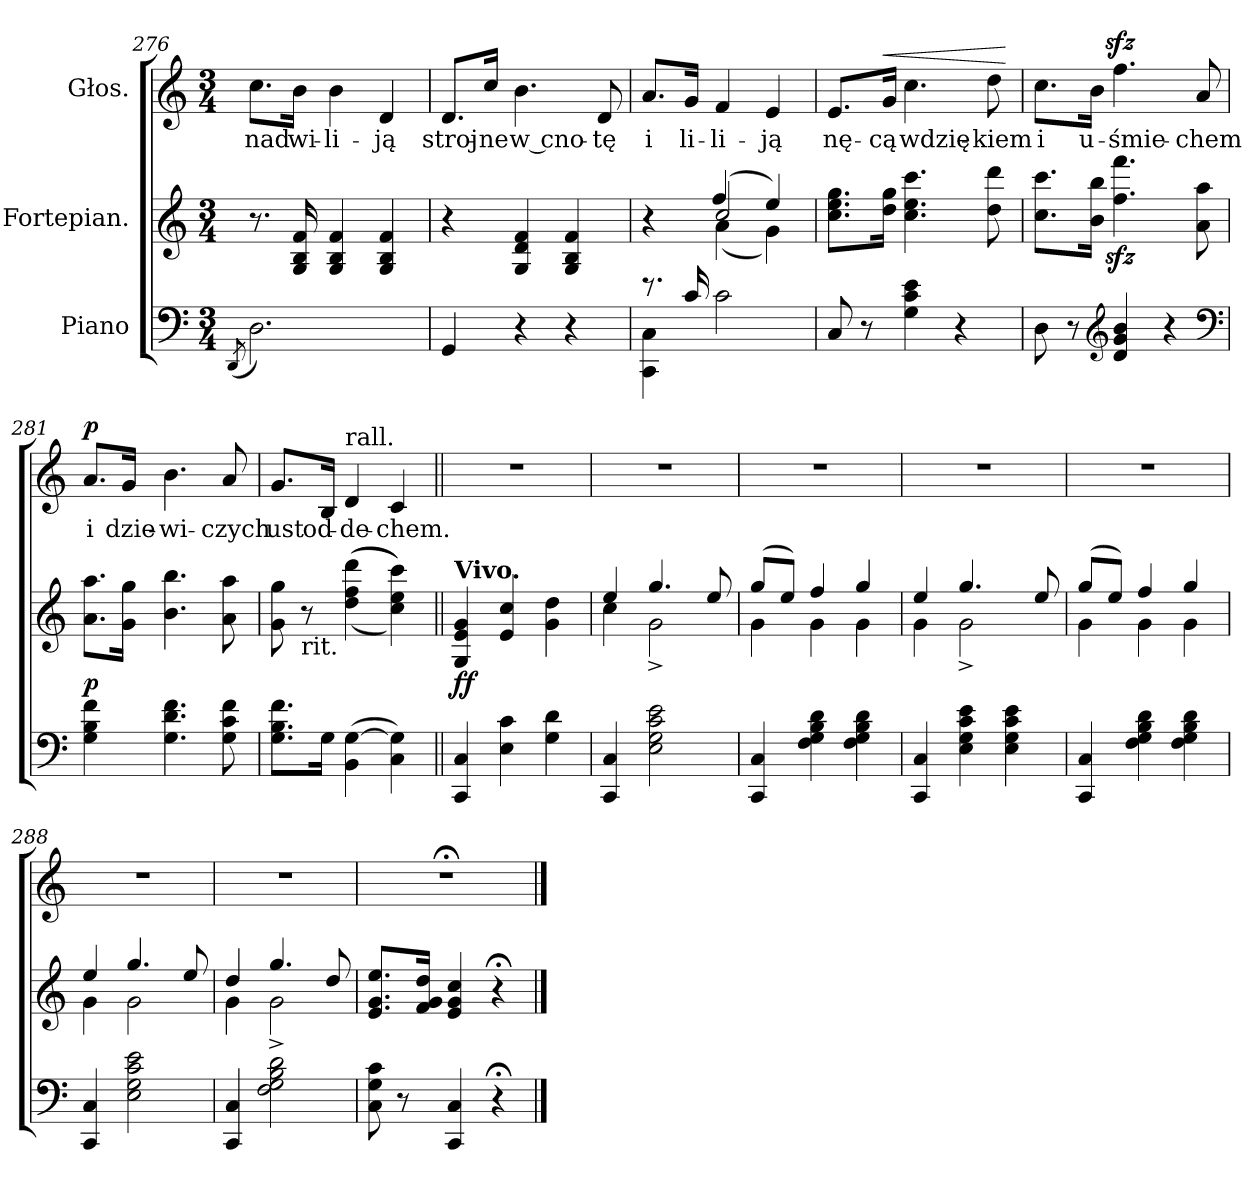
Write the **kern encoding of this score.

**kern	**kern	**dynam	**kern	**text	**dynam
*part3	*part2	*part2	*part1	*part1	*part1
*staff3	*staff2	*staff2	*staff1	*staff1	*staff1
*I"Piano	*I"Fortepian.	*	*I"Głos.	*	*
*clefF4	*clefG2	*	*clefG2	*	*
*k[]	*k[]	*	*k[]	*	*
*M3/4	*M3/4	*	*M3/4	*	*
=276	=276	=276	=276	=276	=276
(8qDD/	.	.	.	.	.
2.D)	8.r	.	8.cc\L	nad	.
.	16G 16B 16f	.	16b\Jk	wi-	.
.	4G 4B 4f	.	4b	-li-	.
.	4G 4B 4f	.	4d	-ją	.
=277	=277	=277	=277	=277	=277
4GG	4r	.	8.d/L	stroj-	.
.	.	.	16cc/Jk	-ne	.
4r	4G 4d 4f	.	4.b	w cno-	.
4r	4G 4B 4f	.	.	.	.
.	.	.	8d	-tę	.
=278	=278	=278	=278	=278	=278
*^	*^	*	*	*	*
*	*	*	*^	*	*	*	*
8.r	4CC 4C	4r	4ryy	4ryy	.	8.a/L	i	.
16c	.	.	.	.	.	16g/Jk	li-	.
2c	2ryy	2cc	(4a	(4ff/	.	4f	-li-	.
.	.	.	4g)	4ee/)	.	4e	-ją	.
*v	*v	*	*	*	*	*	*	*
*	*v	*v	*v	*	*	*	*
=279	=279	=279	=279	=279	=279
8C	8.cc 8.ee 8.ggL	.	8.e/L	nę-	.
8r	.	.	.	.	.
!	!	!	!	!	!LO:HP:a
.	16dd 16ggJk	.	16g/Jk	-cą	<
4G 4c 4e	4.cc 4.ee 4.ccc	.	4.cc	wdzię-	.
4r	.	.	.	.	.
.	8dd 8ddd	.	8dd	-kiem	.
.	.	.	.	.	[
=280	=280	=280	=280	=280	=280
8D	8.cc 8.cccL	.	8.cc\L	i	.
8r	.	.	.	.	.
.	16b 16bbJk	.	16b\Jk	u-	.
*clefG2	*	*	*	*	*
4d 4g 4b	4.ffzz 4.fffzz	.	4.ffzz>	-śmie-	.
4r	.	.	.	.	.
.	8a 8aa	.	8a	-chem	.
*clefF4	*	*	*	*	*
=281	=281	=281	=281	=281	=281
!	!	!	!	!	!LO:DY:a
4G 4B 4f	8.a 8.aaL	p	8.a/L	i	p
.	16g 16ggJk	.	16g/Jk	dzie-	.
4.G 4.d 4.f	4.b 4.bb	.	4.b	-wi-	.
8G 8c 8f	8a 8aa	.	8a	-czych	.
=282	=282	=282	=282	=282	=282
8.G 8.B 8.fL	8g 8gg	.	8.g/L	ust	.
!	!LO:TX:b:t=rit.	!	!	!	!
.	8r	.	.	.	.
16GJk	.	.	16B/Jk	od-	.
!	!	!	!LO:TX:a:t=rall.	!	!
(<4BB [4G	(>(>(<4dd 4ff 4ddd	.	4d	-de-	.
4C 4G])	4cc 4ee 4ccc)))	.	4c	-chem.	.
=283||	=283||	=283||	=283||	=283||	=283||
!	!LO:TX:a:B:t=Vivo.	!	!	!	!
4CC 4C	4G 4e 4g	ff	2.r	.	.
4E 4c	4e 4cc	.	.	.	.
4G 4d	4g 4dd	.	.	.	.
=284	=284	=284	=284	=284	=284
*	*^	*	*	*	*
4CC 4C	4ee	4cc	.	2.r	.	.
2E 2G 2c 2e	4.gg	2g^	.	.	.	.
.	8ee	.	.	.	.	.
=285	=285	=285	=285	=285	=285	=285
4CC 4C	(8ggL	4g	.	2.r	.	.
.	8eeJ)	.	.	.	.	.
4F 4G 4B 4d	4ff	4g	.	.	.	.
4F 4G 4B 4d	4gg	4g	.	.	.	.
=286	=286	=286	=286	=286	=286	=286
4CC 4C	4ee	4g	.	2.r	.	.
4E 4G 4c 4e	4.gg	2g^	.	.	.	.
4E 4G 4c 4e	.	.	.	.	.	.
.	8ee	.	.	.	.	.
=287	=287	=287	=287	=287	=287	=287
4CC 4C	(8ggL	4g	.	2.r	.	.
.	8eeJ)	.	.	.	.	.
4F 4G 4B 4d	4ff	4g	.	.	.	.
4F 4G 4B 4d	4gg	4g	.	.	.	.
=288	=288	=288	=288	=288	=288	=288
4CC 4C	4ee	4g	.	2.r	.	.
2E 2G 2c 2e	4.gg	2g	.	.	.	.
.	8ee	.	.	.	.	.
=289	=289	=289	=289	=289	=289	=289
4CC 4C	4dd	4g	.	2.r	.	.
2F 2G 2B 2d	4.gg	2g^	.	.	.	.
.	8dd	.	.	.	.	.
*	*v	*v	*	*	*	*
=290	=290	=290	=290	=290	=290
8C 8G 8c	8.e 8.g 8.eeL	.	2.r;<	.	.
8r	.	.	.	.	.
.	16f 16g 16ddJk	.	.	.	.
4CC 4C	4e 4g 4cc	.	.	.	.
4r;<	4r;<	.	.	.	.
==	==	==	==	==	==
*-	*-	*-	*-	*-	*-
